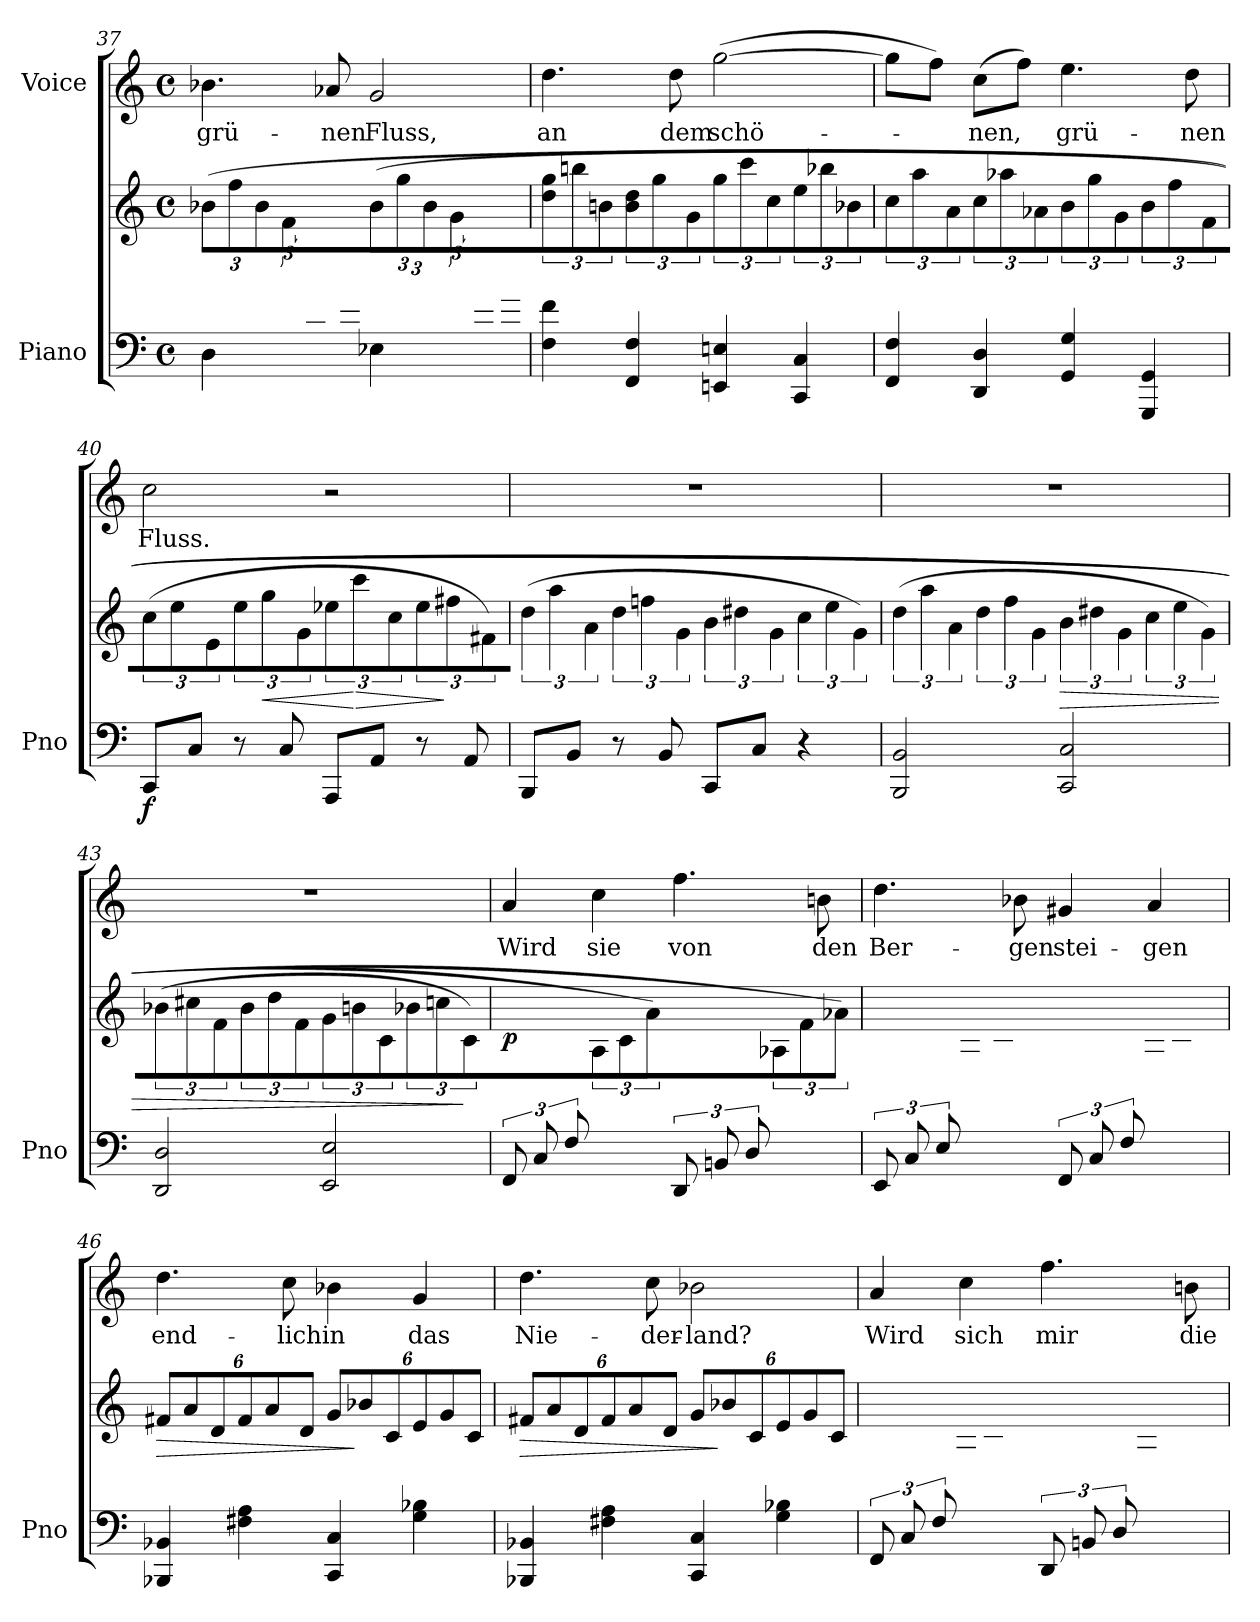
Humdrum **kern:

**kern	**kern	**dynam	**kern	**text
*part2	*part2	*part2	*part1	*part1
*staff3	*staff2	*staff2/3	*staff1	*staff1
*I"Piano	*	*	*I"Voice	*
*I'Pno	*	*	*	*
!!LO:PB:g=z
*clefF4	*clefG2	*	*clefG2	*
*k[]	*k[]	*	*k[]	*
*M4/4	*M4/4	*	*M4/4	*
*met(c)	*met(c)	*	*met(c)	*
=37	=37	=37	=37	=37
*^	*	*	*	*
*	*	*Xbrackettup	*	*	*
!	!	!	!	!	!LO:LY:b
3ryy	4D\	(12b-X\L	.	4.b-X\	grü-
.	.	12ff\	.	.	.
.	.	12b-\	.	.	.
*	*	*brackettup	*	*	*
.	4ryy	12f\	.	.	.
12B-X/ 12d/	.	6ryy	.	.	.
!	!	!	!	!	!LO:LY:b
.	.	.	.	8a-X/	-nen
12f/J)	.	.	.	.	.
*	*	*Xbrackettup	*	*	*
!	!	!	!	!	!LO:LY:b
3ryy	4E-X\	(12b-\L	.	2g/	Fluss,
.	.	12gg\	.	.	.
.	.	12b-\	.	.	.
*	*	*brackettup	*	*	*
.	4ryy	12g\	.	.	.
12B-/ 12e-X/	.	6ryy	.	.	.
12g/J)	.	.	.	.	.
*v	*v	*	*	*	*
=38	=38	=38	=38	=38
!	!	!	!	!LO:LY:b
4F\ 4f\	12dd\ 12gg\L	.	4.dd\	an
.	12bbn\	.	.	.
.	12bn\	.	.	.
4FF/ 4F/	12b\ 12dd\	.	.	.
.	12gg\	.	.	.
!	!	!	!	!LO:LY:b
.	.	.	8dd\	dem
.	12g\J	.	.	.
!	!	!	!	!LO:LY:b
4EEn/ 4En/	12gg\L	.	([2gg\	schö-
.	12ccc\	.	.	.
.	12cc\	.	.	.
4CC/ 4C/	12ee\	.	.	.
.	12bb-X\	.	.	.
.	12b-X\J	.	.	.
!!LO:LB:g=z
=39	=39	=39	=39	=39
4FF/ 4F/	12cc\L	.	8gg\L]	.
.	12aa\	.	.	.
.	.	.	8ff\J)	.
.	12a\	.	.	.
!	!	!	!	!LO:LY:b
4DD/ 4D/	12cc\	.	(8cc\L	-nen,
.	12aa-X\	.	.	.
.	.	.	8ff\J)	.
.	12a-X\J	.	.	.
!	!	!	!	!LO:LY:b
4GG/ 4G/	12b\L	.	4.ee\	grü-
.	12gg\	.	.	.
.	12g\	.	.	.
4GGG/ 4GG/	12b\	.	.	.
.	12ff\	.	.	.
!	!	!	!	!LO:LY:b
.	.	.	8dd\	-nen
.	12f\J	.	.	.
!!LO:LB:g=z
=40	=40	=40	=40	=40
!	!	!LO:DY:b=2	!	!LO:LY:b
8CC/L	(12cc\L	f	2cc\	Fluss.
.	12ee\	.	.	.
8C/J	.	.	.	.
.	12e\	.	.	.
8r	12ee\	.	.	.
!	!	!LO:HP:b	!	!
.	12gg\	<	.	.
8C/	.	.	.	.
.	12g\J	.	.	.
8AAA/L	12ee-X\L	.	2r	.
!	!	!LO:HP:n=1:b	!	!
.	12ccc\	[ >	.	.
8AA/J	.	.	.	.
.	12cc\	.	.	.
8r	12ee-\	.	.	.
.	12ff#X\	]	.	.
8AA/	.	.	.	.
.	12f#X\J)	.	.	.
=41	=41	=41	=41	=41
8BBB/L	(12dd\L	.	1r	.
.	12aa\	.	.	.
8BB/J	.	.	.	.
.	12a\	.	.	.
8r	12dd\	.	.	.
.	12ffn\	.	.	.
8BB/	.	.	.	.
.	12g\J	.	.	.
8CC/L	12b\L	.	.	.
.	12dd#X\	.	.	.
8C/J	.	.	.	.
.	12g\	.	.	.
4r	12cc\	.	.	.
.	12ee\	.	.	.
.	12g\J)	.	.	.
!!LO:LB:g=z
=42	=42	=42	=42	=42
2BBB/ 2BB/	(12dd\L	.	1r	.
.	12aa\	.	.	.
.	12a\	.	.	.
.	12dd\	.	.	.
.	12ff\	.	.	.
.	12g\J	.	.	.
!	!	!LO:HP:b	!	!
2CC/ 2C/	12b\L	>	.	.
.	12dd#X\	.	.	.
.	12g\	.	.	.
.	12cc\	.	.	.
.	12ee\	.	.	.
.	12g\J)	.	.	.
!!LO:PB:g=z
=43	=43	=43	=43	=43
2DD/ 2D/	(12b-X/L	.	1r	.
.	12cc#X/	.	.	.
.	12f/	.	.	.
.	12b-/	.	.	.
.	12dd/	.	.	.
.	12f/J	.	.	.
2EE/ 2E/	12g/L	.	.	.
.	12bn/	.	.	.
.	12c/	.	.	.
.	12b-X/	.	.	.
.	12ccn/	.	.	.
.	12c/J)	]	.	.
=44	=44	=44	=44	=44
*^	*	*	*	*
!	!	!	!LO:DY:b	!	!LO:LY:b
(12FF/L	1ryy	4ryy	p	4a/	Wird
12C/	.	.	.	.	.
12F/	.	.	.	.	.
!	!	!	!	!	!LO:LY:b
4ryy	.	12A\	.	4cc\	sie
.	.	12c\	.	.	.
.	.	12a\J)	.	.	.
!	!	!	!	!	!LO:LY:b
(12DD/L	.	4ryy	.	4.ff\	von
12BBn/	.	.	.	.	.
12D/	.	.	.	.	.
4ryy	.	12A-X\	.	.	.
.	.	12f\	.	.	.
!	!	!	!	!	!LO:LY:b
.	.	.	.	8bn\	den
.	.	12a-X\J)	.	.	.
!!LO:LB:g=z
=45	=45	=45	=45	=45	=45
!	!	!	!	!	!LO:LY:b
(12EE/L	1ryy	4ryy	.	4.dd\	Ber-
12C/	.	.	.	.	.
12E/	.	.	.	.	.
4ryy	.	12G\	.	.	.
.	.	12B-X\	.	.	.
!	!	!	!	!	!LO:LY:b
.	.	.	.	8b-X\	-gen
.	.	12g\J)	.	.	.
!	!	!	!	!	!LO:LY:b
(12FF/L	.	4ryy	.	4g#X/	stei-
12C/	.	.	.	.	.
12F/	.	.	.	.	.
!	!	!	!	!	!LO:LY:b
4ryy	.	12A\	.	4a/	-gen
.	.	12c\	.	.	.
.	.	12f\J)	.	.	.
*v	*v	*	*	*	*
!!LO:LB:g=z
=46	=46	=46	=46	=46
!	!	!LO:HP:b	!	!LO:LY:b
4BBB-X/ 4BB-X/	12f#X/L	>	4.dd\	end-
.	12a/	.	.	.
.	12d/	.	.	.
4F#X\ 4A\	12f#/	.	.	.
.	12a/	.	.	.
!	!	!	!	!LO:LY:b
.	.	.	8cc\	-lich
.	12d/J	.	.	.
!	!	!	!	!LO:LY:b
4CC/ 4C/	12g/L	.	4b-X\	in
.	12b-X/	]	.	.
.	12c/	.	.	.
!	!	!	!	!LO:LY:b
4G\ 4B-X\	12e/	.	4g/	das
.	12g/	.	.	.
.	12c/J	.	.	.
=47	=47	=47	=47	=47
!	!	!LO:HP:b	!	!LO:LY:b
4BBB-X/ 4BB-X/	12f#X/L	>	4.dd\	Nie-
.	12a/	.	.	.
.	12d/	.	.	.
4F#X\ 4A\	12f#/	.	.	.
.	12a/	.	.	.
!	!	!	!	!LO:LY:b
.	.	.	8cc\	-der-
.	12d/J	.	.	.
!	!	!	!	!LO:LY:b
4CC/ 4C/	12g/L	.	2b-X\	-land?
.	12b-X/	]	.	.
.	12c/	.	.	.
4G\ 4B-X\	12e/	.	.	.
.	12g/	.	.	.
.	12c/J	.	.	.
!!LO:PB:g=z
=48	=48	=48	=48	=48
*^	*	*	*	*
!	!	!	!	!	!LO:LY:b
(12FF/L	1ryy	4ryy	.	4a/	Wird
12C/	.	.	.	.	.
12F/	.	.	.	.	.
!	!	!	!	!	!LO:LY:b
4ryy	.	12A\	.	4cc\	sich
.	.	12c\	.	.	.
.	.	12a\J)	.	.	.
!	!	!	!	!	!LO:LY:b
(12DD/L	.	4ryy	.	4.ff\	mir
12BBn/	.	.	.	.	.
12D/	.	.	.	.	.
4ryy	.	12A-X\	.	.	.
.	.	12f\	.	.	.
!	!	!	!	!	!LO:LY:b
.	.	.	.	8bn\	die
.	.	12a-X\J)	.	.	.
*v	*v	*	*	*	*
=	=	=	=	=
*-	*-	*-	*-	*-
